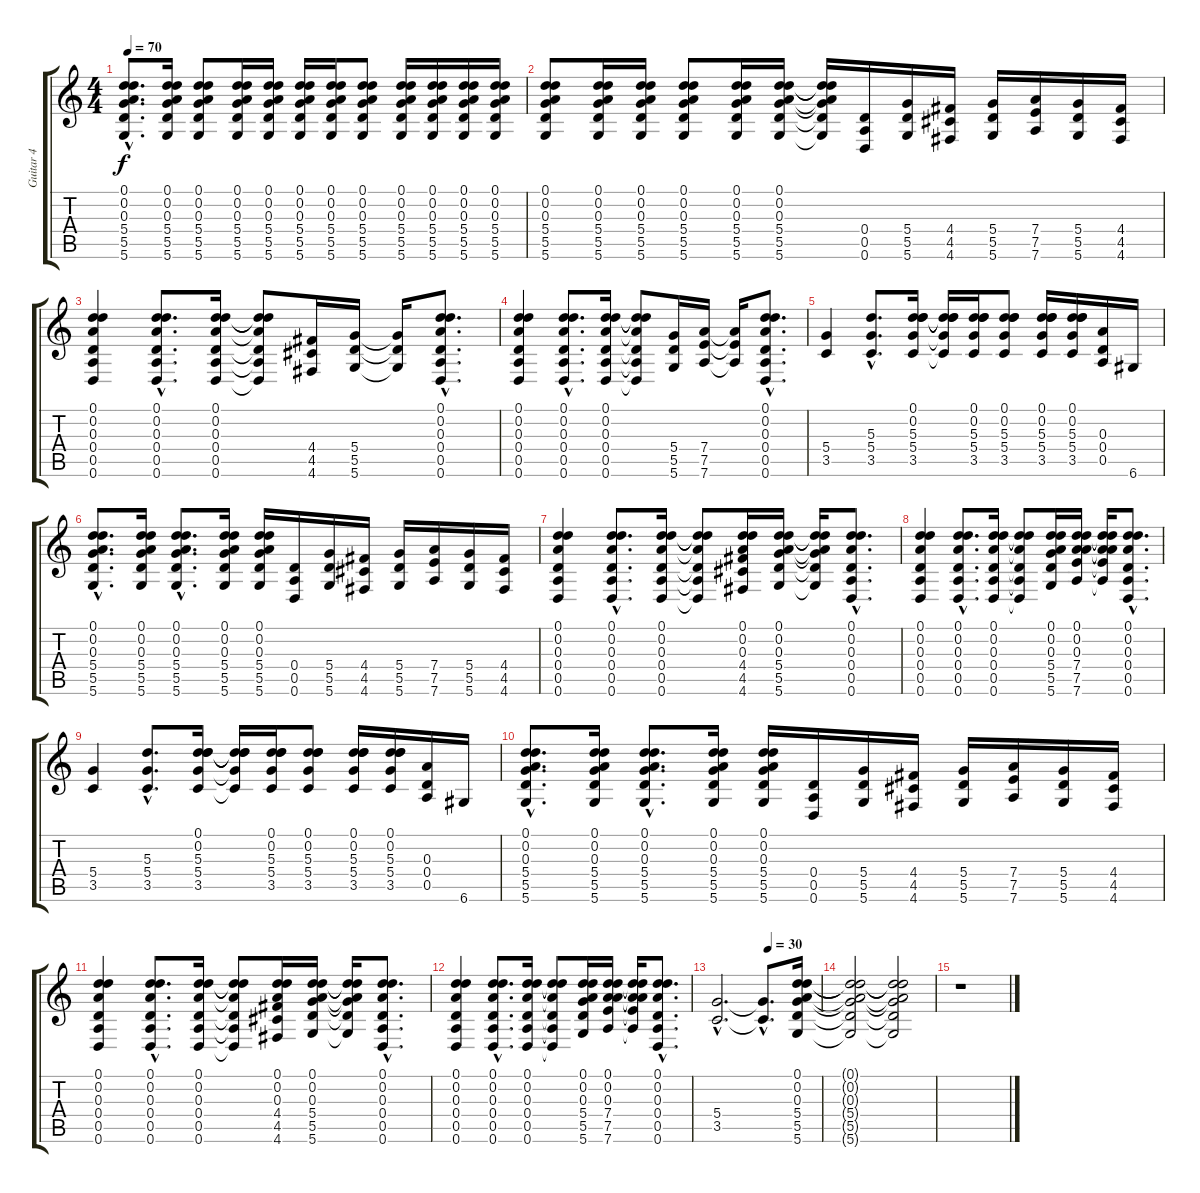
\track ("Guitar 4" "Guitar 4") {instrument distortionguitar}
\staff {score tabs}
\tuning (D4 D4 A3 D3 A2 D2) {hide}
\ts (4 4)
\tempo 70
\clef g2
\ks c
(0.1{hac} 0.2{hac} 0.3{hac} 5.4{hac} 5.5{hac} 5.6{hac}).8{d dy f} (0.1 0.2 0.3 5.4 5.5 5.6).16 (0.1 0.2 0.3 5.4 5.5 5.6).8 (0.1 0.2 0.3 5.4 5.5 5.6).16 (0.1 0.2 0.3 5.4 5.5 5.6).16 (0.1 0.2 0.3 5.4 5.5 5.6).16 (0.1 0.2 0.3 5.4 5.5 5.6).16 (0.1 0.2 0.3 5.4 5.5 5.6).8 (0.1 0.2 0.3 5.4 5.5 5.6).16 (0.1 0.2 0.3 5.4 5.5 5.6).16 (0.1 0.2 0.3 5.4 5.5 5.6).16 (0.1 0.2 0.3 5.4 5.5 5.6).16 |
(0.1 0.2 0.3 5.4 5.5 5.6).8 (0.1 0.2 0.3 5.4 5.5 5.6).16 (0.1 0.2 0.3 5.4 5.5 5.6).16 (0.1 0.2 0.3 5.4 5.5 5.6).8 (0.1 0.2 0.3 5.4 5.5 5.6).16 (0.1 0.2 0.3 5.4 5.5 5.6).16 (0.1{t} 0.2{t} 0.3{t} 5.4{t} 5.5{t} 5.6{t}).16 (0.4 0.5 0.6).16 (5.4 5.5 5.6).16 (4.4 4.5 4.6).16 (5.4 5.5 5.6).16 (7.4 7.5 7.6).16 (5.4 5.5 5.6).16 (4.4 4.5 4.6).16 |
(0.1 0.2 0.3 0.4 0.5 0.6).4 (0.1{hac} 0.2{hac} 0.3{hac} 0.4{hac} 0.5{hac} 0.6{hac}).8{d} (0.1 0.2 0.3 0.4 0.5 0.6).16 (0.1{t} 0.2{t} 0.3{t} 0.4{t} 0.5{t} 0.6{t}).8 (4.4 4.5 4.6).16 (5.4 5.5 5.6).16 (5.4{t} 5.5{t} 5.6{t}).16 (0.1{hac} 0.2{hac} 0.3{hac} 0.4{hac} 0.5{hac} 0.6{hac}).8{d} |
(0.1 0.2 0.3 0.4 0.5 0.6).4 (0.1{hac} 0.2{hac} 0.3{hac} 0.4{hac} 0.5{hac} 0.6{hac}).8{d} (0.1 0.2 0.3 0.4 0.5 0.6).16 (0.1{t} 0.2{t} 0.3{t} 0.4{t} 0.5{t} 0.6{t}).8 (5.4 5.5 5.6).16 (7.4 7.5 7.6).16 (7.4{t} 7.5{t} 7.6{t}).16 (0.1{hac} 0.2{hac} 0.3{hac} 0.4{hac} 0.5{hac} 0.6{hac}).8{d} |
(5.4 3.5).4 (5.3{hac} 5.4{hac} 3.5{hac}).8{d} (0.1 0.2 5.3 5.4 3.5).16 (0.1{t} 0.2{t} 5.3{t} 5.4{t} 3.5{t}).16 (0.1 0.2 5.3 5.4 3.5).16 (0.1 0.2 5.3 5.4 3.5).8 (0.1 0.2 5.3 5.4 3.5).16 (0.1 0.2 5.3 5.4 3.5).16 (0.3 0.4 0.5).16 6.6.16 |
(0.1{hac} 0.2{hac} 0.3{hac} 5.4{hac} 5.5{hac} 5.6{hac}).8{d} (0.1 0.2 0.3 5.4 5.5 5.6).16 (0.1{hac} 0.2{hac} 0.3{hac} 5.4{hac} 5.5{hac} 5.6{hac}).8{d} (0.1 0.2 0.3 5.4 5.5 5.6).16 (0.1 0.2 0.3 5.4 5.5 5.6).16 (0.4 0.5 0.6).16 (5.4 5.5 5.6).16 (4.4 4.5 4.6).16 (5.4 5.5 5.6).16 (7.4 7.5 7.6).16 (5.4 5.5 5.6).16 (4.4 4.5 4.6).16 |
(0.1 0.2 0.3 0.4 0.5 0.6).4 (0.1{hac} 0.2{hac} 0.3{hac} 0.4{hac} 0.5{hac} 0.6{hac}).8{d} (0.1 0.2 0.3 0.4 0.5 0.6).16 (0.1{t} 0.2{t} 0.3{t} 0.4{t} 0.5{t} 0.6{t}).8 (0.1 0.2 0.3 4.4 4.5 4.6).16 (0.1 0.2 0.3 5.4 5.5 5.6).16 (0.1{t} 0.2{t} 0.3{t} 5.4{t} 5.5{t} 5.6{t}).16 (0.1{hac} 0.2{hac} 0.3{hac} 0.4{hac} 0.5{hac} 0.6{hac}).8{d} |
(0.1 0.2 0.3 0.4 0.5 0.6).4 (0.1{hac} 0.2{hac} 0.3{hac} 0.4{hac} 0.5{hac} 0.6{hac}).8{d} (0.1 0.2 0.3 0.4 0.5 0.6).16 (0.1{t} 0.2{t} 0.3{t} 0.4{t} 0.5{t} 0.6{t}).8 (0.1 0.2 0.3 5.4 5.5 5.6).16 (0.1 0.2 0.3 7.4 7.5 7.6).16 (0.1{t} 0.2{t} 0.3{t} 7.4{t} 7.5{t} 7.6{t}).16 (0.1{hac} 0.2{hac} 0.3{hac} 0.4{hac} 0.5{hac} 0.6{hac}).8{d} |
(5.4 3.5).4 (5.3{hac} 5.4{hac} 3.5{hac}).8{d} (0.1 0.2 5.3 5.4 3.5).16 (0.1{t} 0.2{t} 5.3{t} 5.4{t} 3.5{t}).16 (0.1 0.2 5.3 5.4 3.5).16 (0.1 0.2 5.3 5.4 3.5).8 (0.1 0.2 5.3 5.4 3.5).16 (0.1 0.2 5.3 5.4 3.5).16 (0.3 0.4 0.5).16 6.6.16 |
(0.1{hac} 0.2{hac} 0.3{hac} 5.4{hac} 5.5{hac} 5.6{hac}).8{d} (0.1 0.2 0.3 5.4 5.5 5.6).16 (0.1{hac} 0.2{hac} 0.3{hac} 5.4{hac} 5.5{hac} 5.6{hac}).8{d} (0.1 0.2 0.3 5.4 5.5 5.6).16 (0.1 0.2 0.3 5.4 5.5 5.6).16 (0.4 0.5 0.6).16 (5.4 5.5 5.6).16 (4.4 4.5 4.6).16 (5.4 5.5 5.6).16 (7.4 7.5 7.6).16 (5.4 5.5 5.6).16 (4.4 4.5 4.6).16 |
(0.1 0.2 0.3 0.4 0.5 0.6).4 (0.1{hac} 0.2{hac} 0.3{hac} 0.4{hac} 0.5{hac} 0.6{hac}).8{d} (0.1 0.2 0.3 0.4 0.5 0.6).16 (0.1{t} 0.2{t} 0.3{t} 0.4{t} 0.5{t} 0.6{t}).8 (0.1 0.2 0.3 4.4 4.5 4.6).16 (0.1 0.2 0.3 5.4 5.5 5.6).16 (0.1{t} 0.2{t} 0.3{t} 5.4{t} 5.5{t} 5.6{t}).16 (0.1{hac} 0.2{hac} 0.3{hac} 0.4{hac} 0.5{hac} 0.6{hac}).8{d} |
(0.1 0.2 0.3 0.4 0.5 0.6).4 (0.1{hac} 0.2{hac} 0.3{hac} 0.4{hac} 0.5{hac} 0.6{hac}).8{d} (0.1 0.2 0.3 0.4 0.5 0.6).16 (0.1{t} 0.2{t} 0.3{t} 0.4{t} 0.5{t} 0.6{t}).8 (0.1 0.2 0.3 5.4 5.5 5.6).16 (0.1 0.2 0.3 7.4 7.5 7.6).16 (0.1{t} 0.2{t} 0.3{t} 7.4{t} 7.5{t} 7.6{t}).16 (0.1{hac} 0.2{hac} 0.3{hac} 0.4{hac} 0.5{hac} 0.6{hac}).8{d} |
\tempo (30 0.5)
(5.4{hac} 3.5{hac}).2{d} (5.4{hac t} 3.5{hac t}).8{d} (0.1 0.2 0.3 5.4 5.5 5.6).16 |
(0.1{t} 0.2{t} 0.3{t} 5.4{t} 5.5{t} 5.6{t}).2 (0.1{t} 0.2{t} 0.3{t} 5.4{t} 5.5{t} 5.6{t}).2{volume 0} |
r.1
